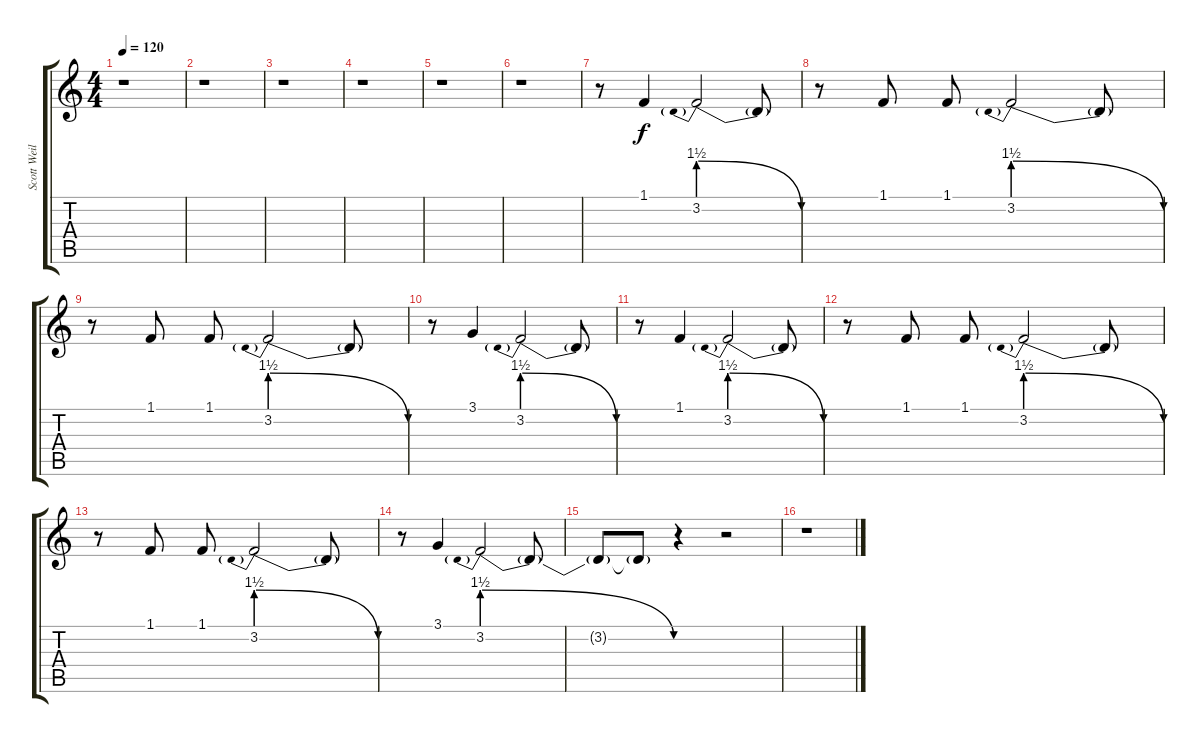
\track ("Scott Weiland" "Scott Weil") {instrument bassoon}
\staff {score tabs}
\tuning (E4 B3 G3 D3 A2 E2) {hide}
\ts (4 4)
\tempo 120
\clef g2
\ks c
r.1{dy f} |
r.1 |
r.1 |
r.1 |
r.1 |
r.1 |
r.8 1.1.4{volume 14} 3.2{be (prebendrelease 0 6 60 0)}.2 3.2{t}.8 |
r.8 1.1.8 1.1.8 3.2{be (prebendrelease 0 6 60 0)}.2 3.2{t}.8 |
r.8 1.1.8 1.1.8 3.2{be (prebendrelease 0 6 60 0)}.2 3.2{t}.8 |
r.8 3.1.4 3.2{be (prebendrelease 0 6 60 0)}.2 3.2{t}.8 |
r.8 1.1.4 3.2{be (prebendrelease 0 6 60 0)}.2 3.2{t}.8 |
r.8 1.1.8 1.1.8 3.2{be (prebendrelease 0 6 60 0)}.2 3.2{t}.8 |
r.8 1.1.8 1.1.8 3.2{be (prebendrelease 0 6 60 0)}.2 3.2{t}.8 |
r.8 3.1.4 3.2{be (prebendrelease 0 6 60 0)}.2 3.2{t}.8 |
3.2{t}.8{volume 13} 3.2{t}.8{volume 12} r.4 r.2 |
r.1
